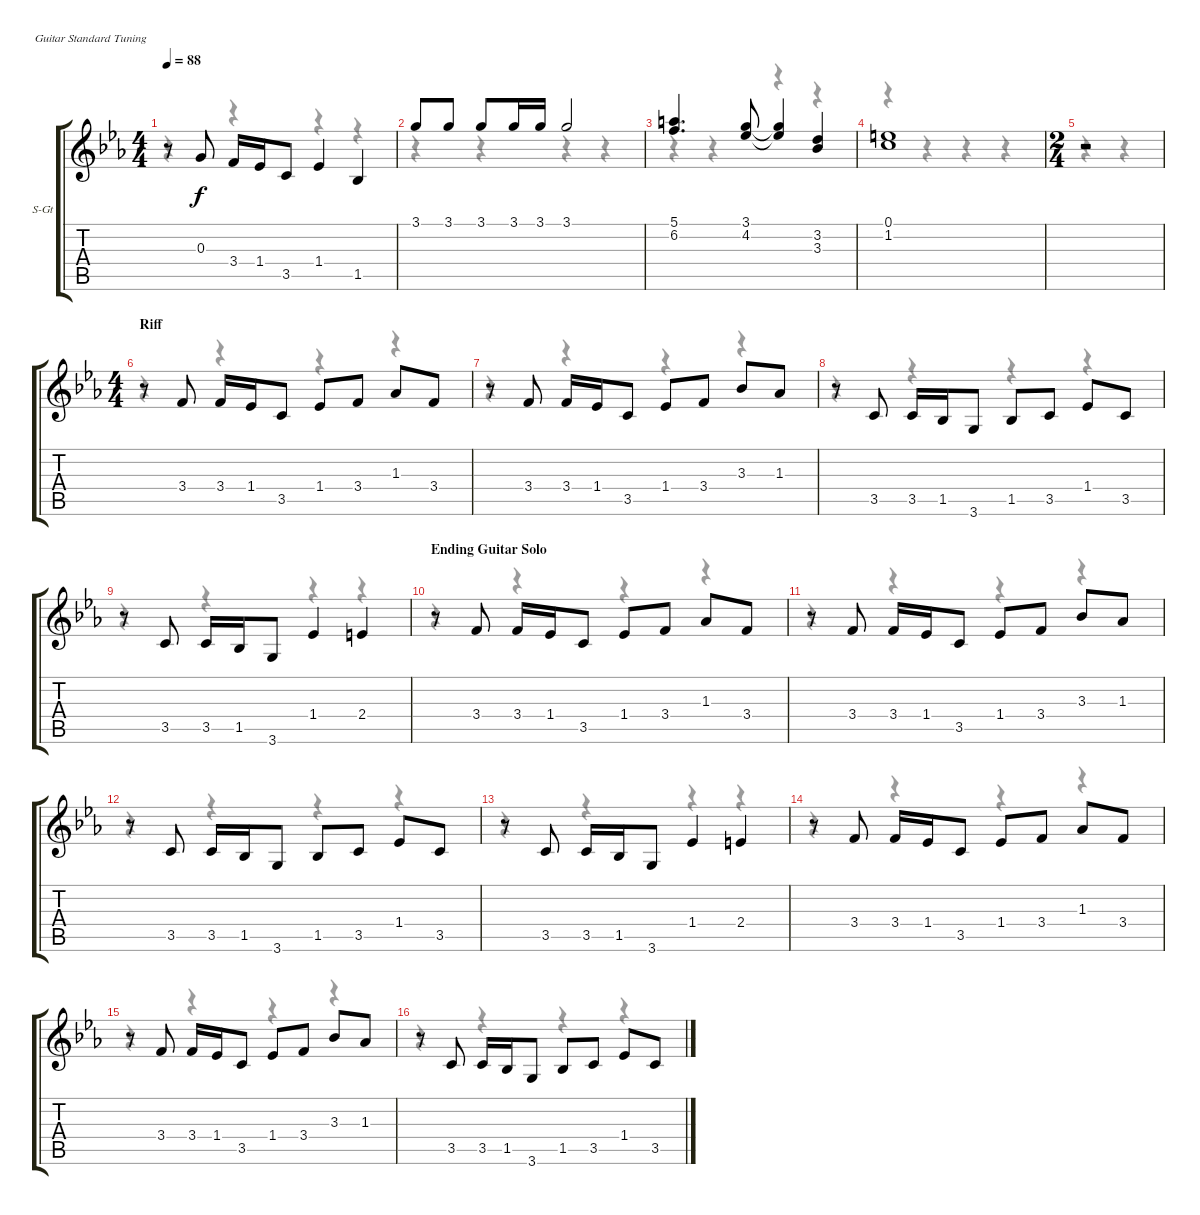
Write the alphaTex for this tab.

\bracketExtendMode groupsimilarinstruments
\firstSystemTrackNameOrientation horizontal
\otherSystemsTrackNameOrientation horizontal
\track ("Jon Lord - Organ" "S-Gt") {instrument drawbarorgan}
\staff {score tabs}
\tuning (E4 B3 G3 D3 A2 E2)
\displaytranspose 12
\voice
\ts (4 4)
\tempo 88
\clef g2
\ks cminor
r.8{dy f} 0.3.8 3.4.16 1.4.16 3.5.8 1.4.4 1.5.4 |
3.1.8 3.1.8 3.1.8 3.1.16 3.1.16 3.1.2 |
(5.1 6.2).4{d} (3.1 4.2).8 (3.1{t} 4.2{t}).4 (3.2 3.3).4 |
(0.1 1.2).1 |
\ts (2 4)
\beaming (8 1 1 1 1)
r.2 |
\ts (4 4)
\beaming (8 2 2 2 2)
\section ("" "Riff")
r.8 3.4.8 3.4.16 1.4.16 3.5.8 1.4.8 3.4.8 1.3.8 3.4.8 |
r.8 3.4.8 3.4.16 1.4.16 3.5.8 1.4.8 3.4.8 3.3.8 1.3.8 |
r.8 3.5.8 3.5.16 1.5.16 3.6.8 1.5.8 3.5.8 1.4.8 3.5.8 |
r.8 3.5.8 3.5.16 1.5.16 3.6.8 1.4.4 2.4.4 |
\section ("" "Ending Guitar Solo")
r.8 3.4.8 3.4.16 1.4.16 3.5.8 1.4.8 3.4.8 1.3.8 3.4.8 |
r.8 3.4.8 3.4.16 1.4.16 3.5.8 1.4.8 3.4.8 3.3.8 1.3.8 |
r.8 3.5.8 3.5.16 1.5.16 3.6.8 1.5.8 3.5.8 1.4.8 3.5.8 |
r.8 3.5.8 3.5.16 1.5.16 3.6.8 1.4.4 2.4.4 |
r.8 3.4.8 3.4.16 1.4.16 3.5.8 1.4.8 3.4.8 1.3.8 3.4.8 |
r.8 3.4.8 3.4.16 1.4.16 3.5.8 1.4.8 3.4.8 3.3.8 1.3.8 |
r.8 3.5.8 3.5.16 1.5.16 3.6.8 1.5.8 3.5.8 1.4.8 3.5.8
\voice
\clef g2
\ottava regular
\simile none
\ks cminor
r.4{dy mf} r.4 r.4 r.4 |
r.4 r.4 r.4 r.4 |
r.4 r.4 r.4 r.4 |
r.4 r.4 r.4 r.4 |
r.4 r.4 |
r.4 r.4 r.4 r.4 |
r.4 r.4 r.4 r.4 |
r.4 r.4 r.4 r.4 |
r.4 r.4 r.4 r.4 |
r.4 r.4 r.4 r.4 |
r.4 r.4 r.4 r.4 |
r.4 r.4 r.4 r.4 |
r.4 r.4 r.4 r.4 |
r.4 r.4 r.4 r.4 |
r.4 r.4 r.4 r.4 |
r.4 r.4 r.4 r.4
